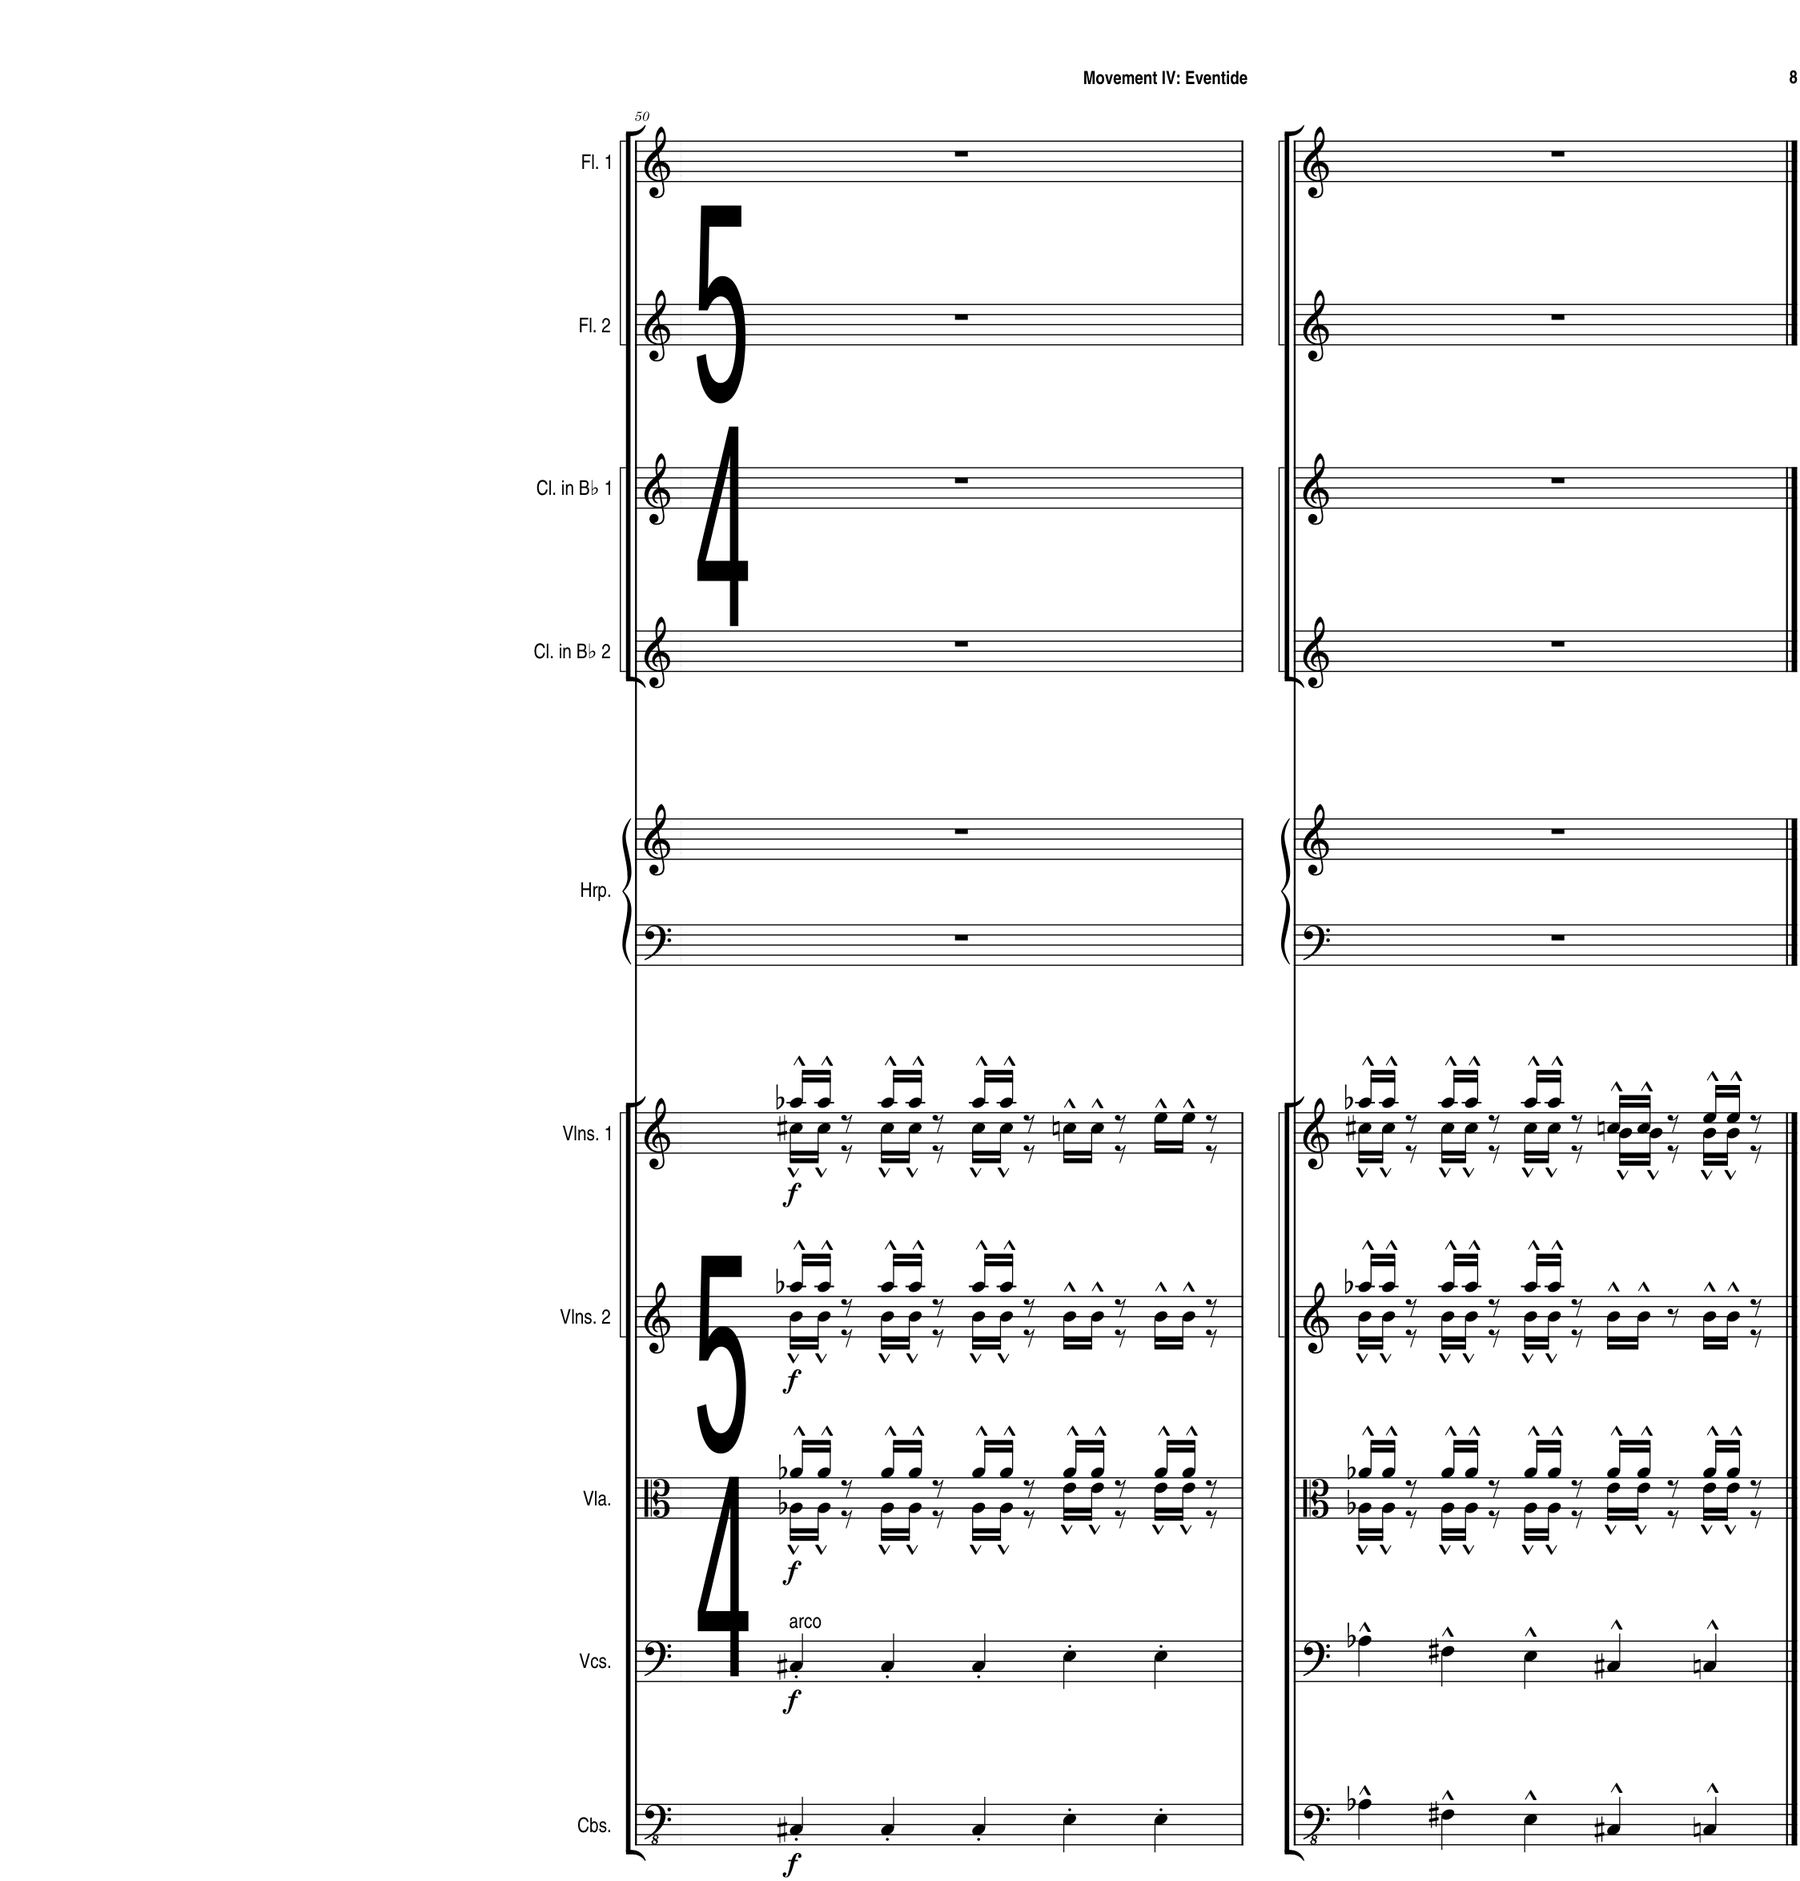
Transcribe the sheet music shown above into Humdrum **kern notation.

**kern	**dynam	**kern	**dynam	**kern	**dynam	**kern	**dynam	**kern	**dynam	**kern	**kern	**kern	**kern	**kern	**kern
*part10	*part10	*part9	*part9	*part8	*part8	*part7	*part7	*part6	*part6	*part5	*part5	*part4	*part3	*part2	*part1
*staff11	*staff11	*staff10	*staff10	*staff9	*staff9	*staff8	*staff8	*staff7	*staff7	*staff6	*staff5	*staff4	*staff3	*staff2	*staff1
*I"Contrabasses	*	*I"Violoncellos	*	*I"Viola	*	*I"Violins 2	*	*I"Violins 1	*	*I"Harp	*	*I"Clarinet in Bb 2	*I"Clarinet in Bb 1	*I"Flute 2	*I"Flute 1
*I'Cbs.	*	*I'Vcs.	*	*I'Vla.	*	*I'Vlns. 2	*	*I'Vlns. 1	*	*I'Hrp.	*	*I'Cl. in Bb 2	*I'Cl. in Bb 1	*I'Fl. 2	*I'Fl. 1
!!LO:PB:g=z
*clefFv4	*	*clefF4	*	*clefC3	*	*clefG2	*	*clefG2	*	*clefF4	*clefG2	*clefG2	*clefG2	*clefG2	*clefG2
*	*	*	*	*	*	*	*	*	*	*	*	*Trd1c2	*Trd1c2	*	*
*k[]	*	*k[]	*	*k[]	*	*k[]	*	*k[]	*	*k[]	*k[]	*k[]	*k[]	*k[]	*k[]
*M5/4	*	*M5/4	*	*M5/4	*	*M5/4	*	*M5/4	*	*M5/4	*M5/4	*M5/4	*M5/4	*M5/4	*M5/4
=50	=50	=50	=50	=50	=50	=50	=50	=50	=50	=50	=50	=50	=50	=50	=50
*	*	*	*	*^	*	*^	*	*^	*	*	*	*	*	*	*
!	!	!LO:TX:a:t=arco	!	!	!	!	!	!	!	!	!	!	!	!	!	!	!	!
!	!LO:DY:b	!	!LO:DY:b	!	!	!LO:DY:b	!	!	!LO:DY:b	!	!	!LO:DY:b	!	!	!	!	!	!
4CC#X'/	f	4C#X'/	f	16a-X^^/LL	16A-X^^\LL	f	16aa-X^^/LL	16b^^\LL	f	16aa-X^^/LL	16cc#X^^\LL	f	4%5r	4%5r	4%5r	4%5r	4%5r	4%5r
.	.	.	.	16a-^^/JJ	16A-^^\JJ	.	16aa-^^/JJ	16b^^\JJ	.	16aa-^^/JJ	16cc#^^\JJ	.	.	.	.	.	.	.
.	.	.	.	8r	8r	.	8r	8r	.	8r	8r	.	.	.	.	.	.	.
4CC#'/	.	4C#'/	.	16a-^^/LL	16A-^^\LL	.	16aa-^^/LL	16b^^\LL	.	16aa-^^/LL	16cc#^^\LL	.	.	.	.	.	.	.
.	.	.	.	16a-^^/JJ	16A-^^\JJ	.	16aa-^^/JJ	16b^^\JJ	.	16aa-^^/JJ	16cc#^^\JJ	.	.	.	.	.	.	.
.	.	.	.	8r	8r	.	8r	8r	.	8r	8r	.	.	.	.	.	.	.
4CC#'/	.	4C#'/	.	16a-^^/LL	16A-^^\LL	.	16aa-^^/LL	16b^^\LL	.	16aa-^^/LL	16cc#^^\LL	.	.	.	.	.	.	.
.	.	.	.	16a-^^/JJ	16A-^^\JJ	.	16aa-^^/JJ	16b^^\JJ	.	16aa-^^/JJ	16cc#^^\JJ	.	.	.	.	.	.	.
.	.	.	.	8r	8r	.	8r	8r	.	8r	8r	.	.	.	.	.	.	.
4EE'\	.	4E'\	.	16a-^^/LL	16e^^\LL	.	16b^^\LL	8ryy	.	16ccn^^\LL	8ryy	.	.	.	.	.	.	.
.	.	.	.	16a-^^/JJ	16e^^\JJ	.	16b^^\JJ	.	.	16cc^^\JJ	.	.	.	.	.	.	.	.
.	.	.	.	8r	8r	.	8r	8r	.	8r	8r	.	.	.	.	.	.	.
4EE'\	.	4E'\	.	16a-^^/LL	16e^^\LL	.	16b^^\LL	8ryy	.	16ee^^\LL	8ryy	.	.	.	.	.	.	.
.	.	.	.	16a-^^/JJ	16e^^\JJ	.	16b^^\JJ	.	.	16ee^^\JJ	.	.	.	.	.	.	.	.
.	.	.	.	8r	8r	.	8r	8r	.	8r	8r	.	.	.	.	.	.	.
=51	=51	=51	=51	=51	=51	=51	=51	=51	=51	=51	=51	=51	=51	=51	=51	=51	=51	=51
4AA-X^^\	.	4A-X^^\	.	16a-X^^/LL	16A-X^^\LL	.	16aa-X^^/LL	16b^^\LL	.	16aa-X^^/LL	16cc#X^^\LL	.	4%5r	4%5r	4%5r	4%5r	4%5r	4%5r
.	.	.	.	16a-^^/JJ	16A-^^\JJ	.	16aa-^^/JJ	16b^^\JJ	.	16aa-^^/JJ	16cc#^^\JJ	.	.	.	.	.	.	.
.	.	.	.	8r	8r	.	8r	8r	.	8r	8r	.	.	.	.	.	.	.
4FF#X^^\	.	4F#X^^\	.	16a-^^/LL	16A-^^\LL	.	16aa-^^/LL	16b^^\LL	.	16aa-^^/LL	16cc#^^\LL	.	.	.	.	.	.	.
.	.	.	.	16a-^^/JJ	16A-^^\JJ	.	16aa-^^/JJ	16b^^\JJ	.	16aa-^^/JJ	16cc#^^\JJ	.	.	.	.	.	.	.
.	.	.	.	8r	8r	.	8r	8r	.	8r	8r	.	.	.	.	.	.	.
4EE^^\	.	4E^^\	.	16a-^^/LL	16A-^^\LL	.	16aa-^^/LL	16b^^\LL	.	16aa-^^/LL	16cc#^^\LL	.	.	.	.	.	.	.
.	.	.	.	16a-^^/JJ	16A-^^\JJ	.	16aa-^^/JJ	16b^^\JJ	.	16aa-^^/JJ	16cc#^^\JJ	.	.	.	.	.	.	.
.	.	.	.	8r	8r	.	8r	8r	.	8r	8r	.	.	.	.	.	.	.
4CC#X^^/	.	4C#X^^/	.	16a-^^/LL	16e^^\LL	.	16b^^\LL	4.ryy	.	16ccn^^/LL	16b^^\LL	.	.	.	.	.	.	.
.	.	.	.	16a-^^/JJ	16e^^\JJ	.	16b^^\JJ	.	.	16cc^^/JJ	16b^^\JJ	.	.	.	.	.	.	.
.	.	.	.	8r	8r	.	8r	.	.	8r	8r	.	.	.	.	.	.	.
4CCn^^/	.	4Cn^^/	.	16a-^^/LL	16e^^\LL	.	16b^^\LL	.	.	16ee^^/LL	16b^^\LL	.	.	.	.	.	.	.
.	.	.	.	16a-^^/JJ	16e^^\JJ	.	16b^^\JJ	.	.	16ee^^/JJ	16b^^\JJ	.	.	.	.	.	.	.
.	.	.	.	8r	8r	.	8r	8r	.	8r	8r	.	.	.	.	.	.	.
*	*	*	*	*v	*v	*	*	*	*	*v	*v	*	*	*	*	*	*	*
*	*	*	*	*	*	*v	*v	*	*	*	*	*	*	*	*	*
==	==	==	==	==	==	==	==	==	==	==	==	==	==	==	==
*-	*-	*-	*-	*-	*-	*-	*-	*-	*-	*-	*-	*-	*-	*-	*-
